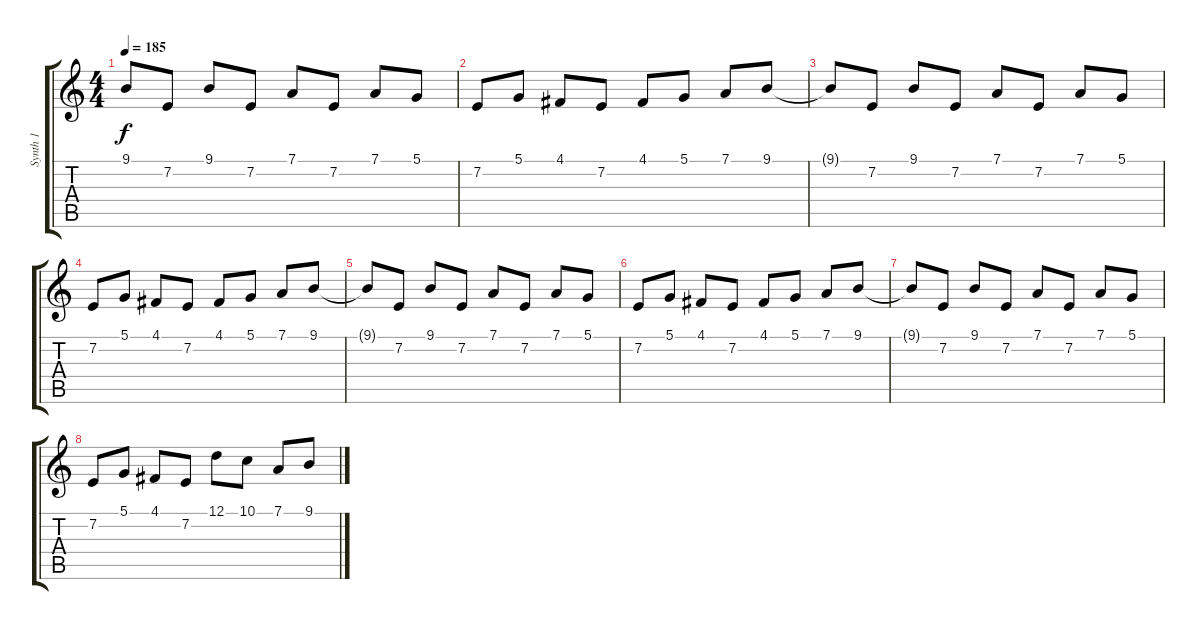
\track ("Synth 1" "Synth 1") {instrument lead1square}
\staff {score tabs}
\tuning (D4 A3 F3 C3 G2 C2) {hide}
\ts (4 4)
\tempo 185
\clef g2
\ks c
9.1{t}.8{dy f} 7.2.8 9.1.8 7.2.8 7.1.8 7.2.8 7.1.8 5.1.8 |
7.2.8 5.1.8 4.1.8 7.2.8 4.1.8 5.1.8 7.1.8 9.1.8 |
9.1{t}.8 7.2.8 9.1.8 7.2.8 7.1.8 7.2.8 7.1.8 5.1.8 |
7.2.8 5.1.8 4.1.8 7.2.8 4.1.8 5.1.8 7.1.8 9.1.8 |
9.1{t}.8 7.2.8 9.1.8 7.2.8 7.1.8 7.2.8 7.1.8 5.1.8 |
7.2.8 5.1.8 4.1.8 7.2.8 4.1.8 5.1.8 7.1.8 9.1.8 |
9.1{t}.8 7.2.8 9.1.8 7.2.8 7.1.8 7.2.8 7.1.8 5.1.8 |
7.2.8 5.1.8 4.1.8 7.2.8 12.1.8 10.1.8 7.1.8 9.1.8
